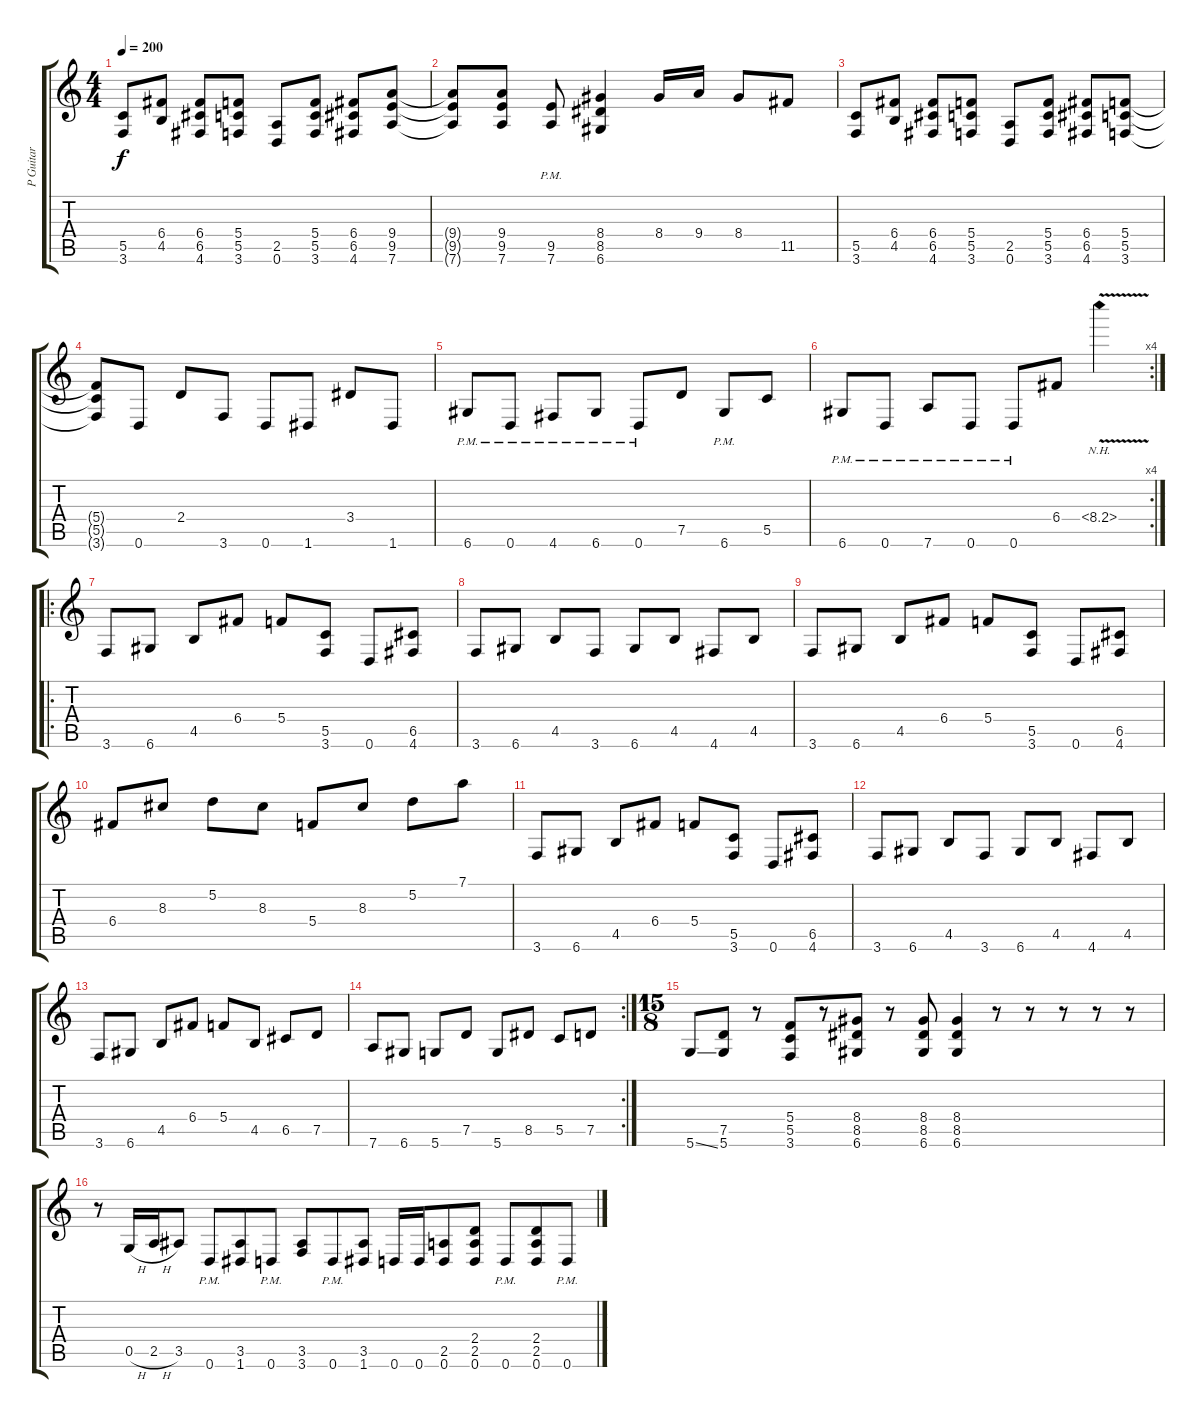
\track ("P Guitar" "P Guitar") {instrument distortionguitar}
\staff {score tabs}
\tuning (D4 A3 F3 C3 G2 D2) {hide}
\ts (4 4)
\tempo 200
\clef g2
\ks c
(5.5 3.6).8{dy f} (6.4 4.5).8 (6.4 6.5 4.6).8 (5.4 5.5 3.6).8 (2.5 0.6).8 (5.4 5.5 3.6).8 (6.4 6.5 4.6).8 (9.4 9.5 7.6).8 |
(9.4{t} 9.5{t} 7.6{t}).8 (9.4 9.5 7.6).8 (9.5{pm} 7.6{pm}).8 (8.4 8.5 6.6).4 8.4.16 9.4.16 8.4.8 11.5.8 |
(5.5 3.6).8 (6.4 4.5).8 (6.4 6.5 4.6).8 (5.4 5.5 3.6).8 (2.5 0.6).8 (5.4 5.5 3.6).8 (6.4 6.5 4.6).8 (5.4 5.5 3.6).8 |
(5.4{t} 5.5{t} 3.6{t}).8 0.6.8 2.4.8 3.6.8 0.6.8 1.6.8 3.4.8 1.6.8 |
6.6{pm}.8 0.6{pm}.8 4.6{pm}.8 6.6{pm}.8 0.6{pm}.8 7.5.8 6.6{pm}.8 5.5.8 |
\rc 4
6.6{pm}.8 0.6{pm}.8 7.6{pm}.8 0.6{pm}.8 0.6{pm}.8 6.4.8 8.4{nh v}.4 |
\ro
3.6.8 6.6.8 4.5.8 6.4.8 5.4.8 (5.5 3.6).8 0.6.8 (6.5 4.6).8 |
3.6.8 6.6.8 4.5.8 3.6.8 6.6.8 4.5.8 4.6.8 4.5.8 |
3.6.8 6.6.8 4.5.8 6.4.8 5.4.8 (5.5 3.6).8 0.6.8 (6.5 4.6).8 |
6.4.8 8.3.8 5.2.8 8.3.8 5.4.8 8.3.8 5.2.8 7.1.8 |
3.6.8 6.6.8 4.5.8 6.4.8 5.4.8 (5.5 3.6).8 0.6.8 (6.5 4.6).8 |
3.6.8 6.6.8 4.5.8 3.6.8 6.6.8 4.5.8 4.6.8 4.5.8 |
3.6.8 6.6.8 4.5.8 6.4.8 5.4.8 4.5.8 6.5.8 7.5.8 |
\rc 2
7.6.8 6.6.8 5.6.8 7.5.8 5.6.8 8.5.8 5.5.8 7.5.8 |
\ts (15 8)
5.6{ss}.8 (7.5 5.6).8 r.8 (5.4 5.5 3.6).8 r.8 (8.4 8.5 6.6).8 r.8 (8.4 8.5 6.6).8 (8.4 8.5 6.6).4 r.8 r.8 r.8 r.8 r.8 |
r.8 0.5{h}.16 2.5{h}.16 3.5.8 0.6{pm}.8 (3.5 1.6).8 0.6{pm}.8 (3.5 3.6).8 0.6{pm}.8 (3.5 1.6).8 0.6.16 0.6.16 (2.5 0.6).8 (2.4 2.5 0.6).8 0.6{pm}.8 (2.4 2.5 0.6).8 0.6{pm}.8
